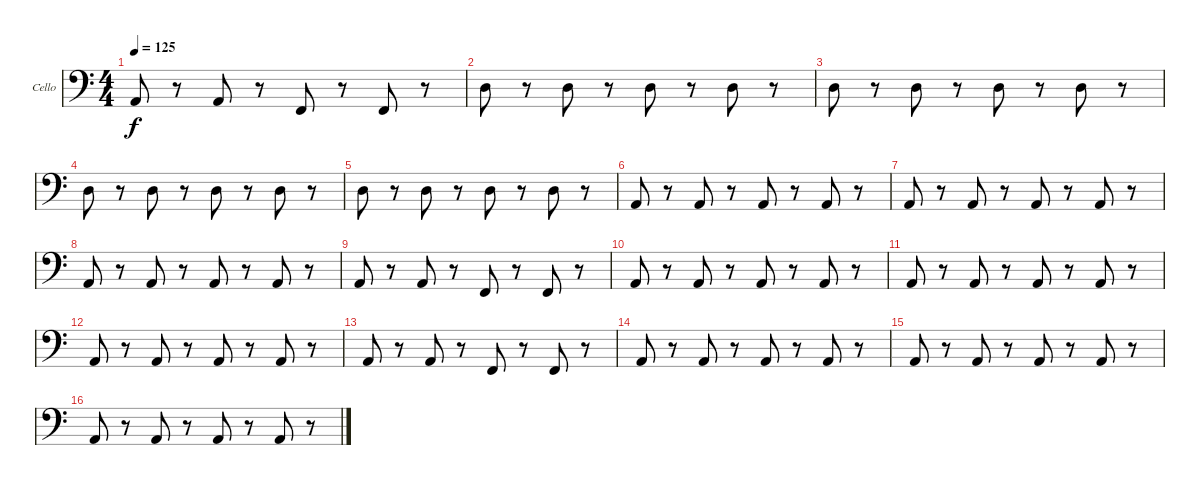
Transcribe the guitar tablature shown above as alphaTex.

\defaultSystemsLayout 4
\bracketExtendMode groupsimilarinstruments
\firstSystemTrackNameOrientation horizontal
\otherSystemsTrackNameOrientation horizontal
\track ("Cello" "Cello") {instrument cello}
\staff {score}
\tuning (A3 D3 G2 C2)
\ts (4 4)
\tempo 125
\clef f4
\ks c
2.3.8{dy f} r.8 2.3.8 r.8 5.4.8 r.8 5.4.8 r.8 |
7.3.8 r.8 7.3.8 r.8 7.3.8 r.8 7.3.8 r.8 |
7.3.8 r.8 7.3.8 r.8 7.3.8 r.8 7.3.8 r.8 |
7.3.8 r.8 7.3.8 r.8 7.3.8 r.8 7.3.8 r.8 |
7.3.8 r.8 7.3.8 r.8 7.3.8 r.8 7.3.8 r.8 |
2.3.8 r.8 2.3.8 r.8 2.3.8 r.8 2.3.8 r.8 |
2.3.8 r.8 2.3.8 r.8 2.3.8 r.8 2.3.8 r.8 |
2.3.8 r.8 2.3.8 r.8 2.3.8 r.8 2.3.8 r.8 |
2.3.8 r.8 2.3.8 r.8 5.4.8 r.8 5.4.8 r.8 |
2.3.8 r.8 2.3.8 r.8 2.3.8 r.8 2.3.8 r.8 |
2.3.8 r.8 2.3.8 r.8 2.3.8 r.8 2.3.8 r.8 |
2.3.8 r.8 2.3.8 r.8 2.3.8 r.8 2.3.8 r.8 |
2.3.8 r.8 2.3.8 r.8 5.4.8 r.8 5.4.8 r.8 |
2.3.8 r.8 2.3.8 r.8 2.3.8 r.8 2.3.8 r.8 |
2.3.8 r.8 2.3.8 r.8 2.3.8 r.8 2.3.8 r.8 |
2.3.8 r.8 2.3.8 r.8 2.3.8 r.8 2.3.8 r.8
